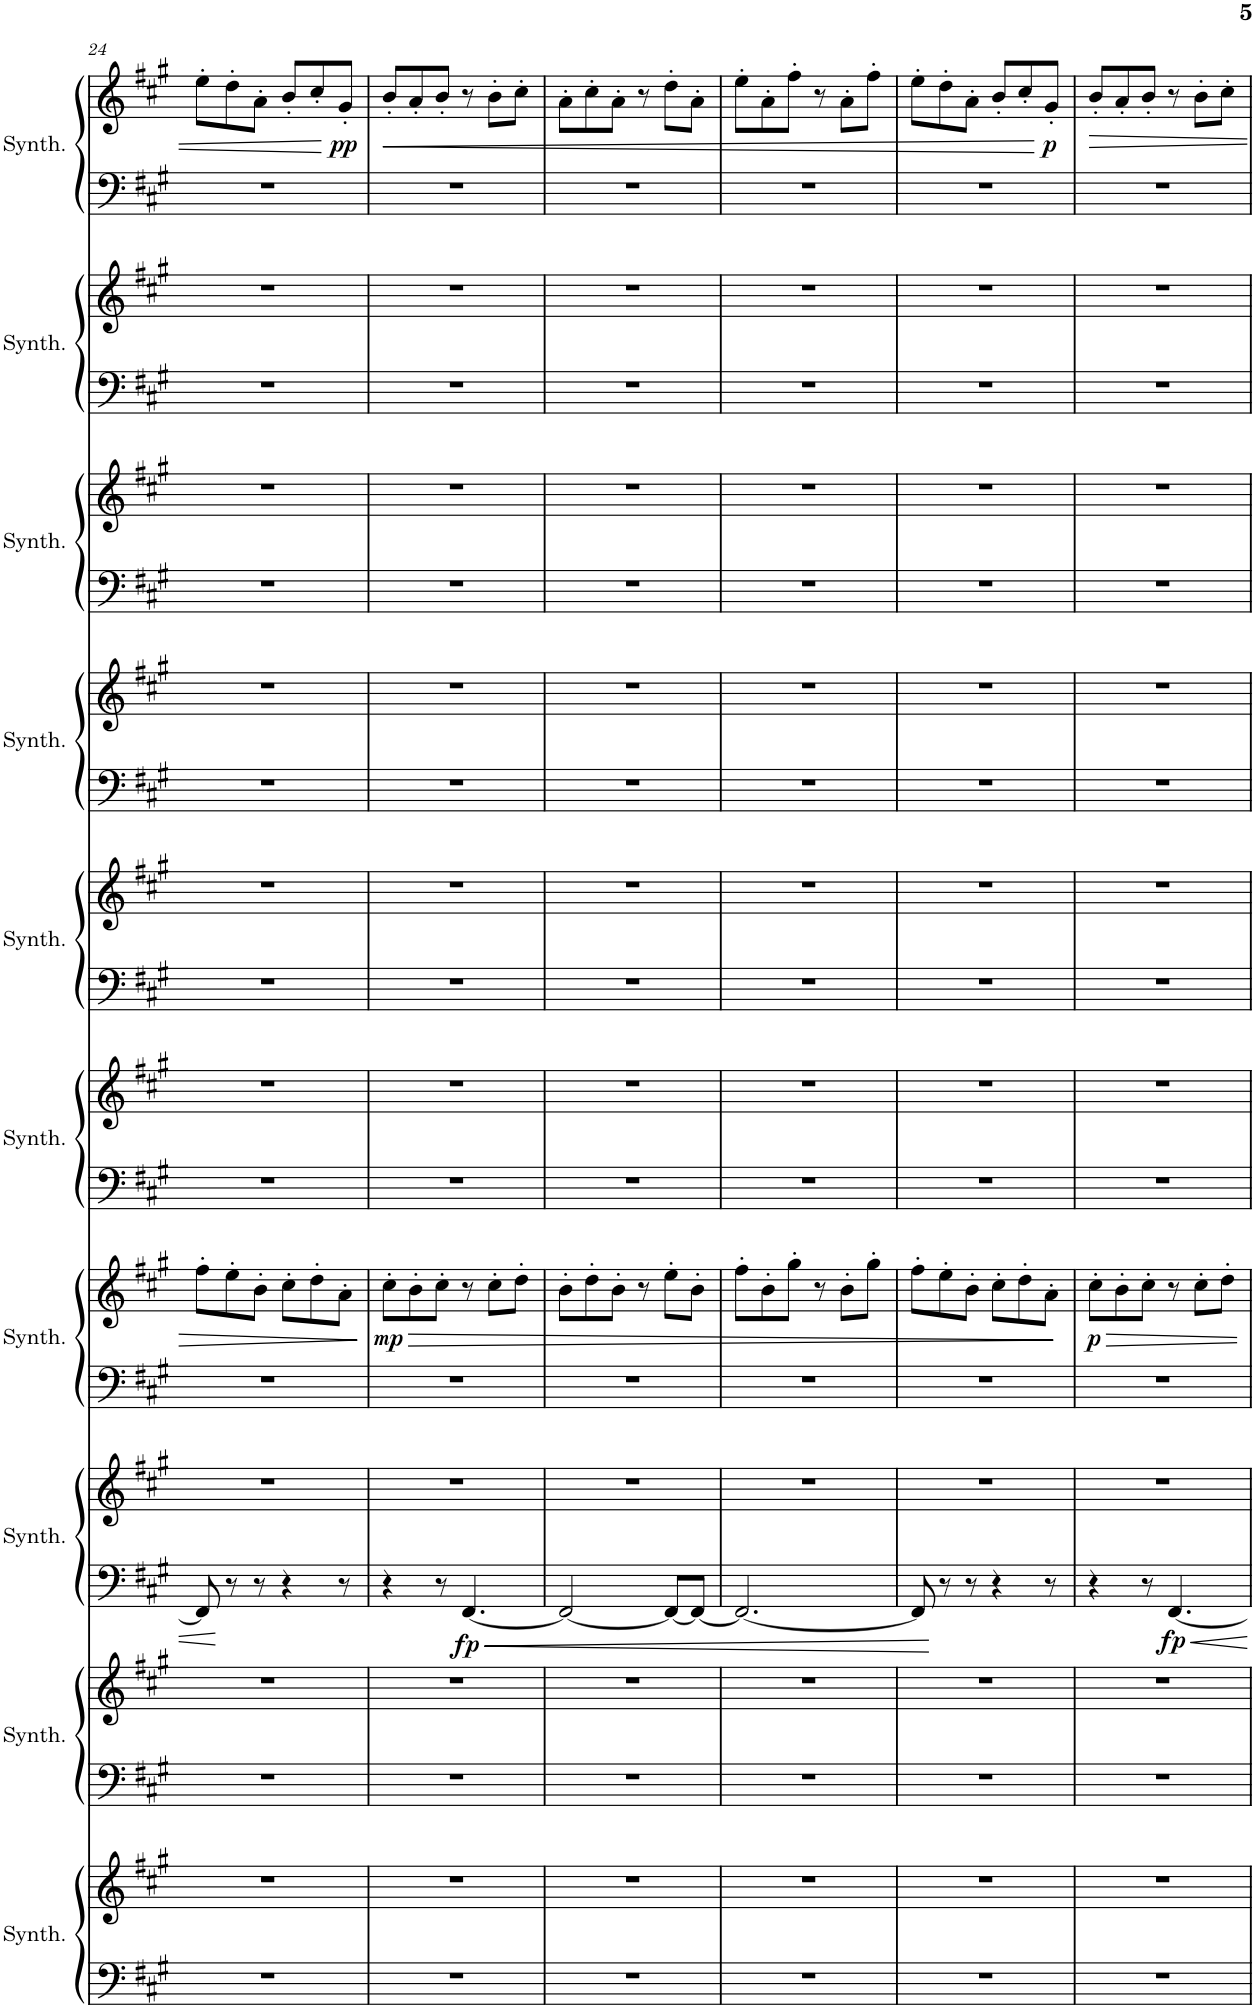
**kern	**kern	**kern	**kern	**kern	**kern	**dynam	**kern	**kern	**dynam	**kern	**kern	**kern	**kern	**kern	**kern	**kern	**kern	**kern	**kern	**kern	**kern	**dynam
*part10	*part10	*part9	*part9	*part8	*part8	*part8	*part7	*part7	*part7	*part6	*part6	*part5	*part5	*part4	*part4	*part3	*part3	*part2	*part2	*part1	*part1	*part1
*staff20	*staff19	*staff18	*staff17	*staff16	*staff15	*staff15/16	*staff14	*staff13	*staff13/14	*staff12	*staff11	*staff10	*staff9	*staff8	*staff7	*staff6	*staff5	*staff4	*staff3	*staff2	*staff1	*staff1/2
*I"Crystal Synthesizer	*	*I"Saw Synthesizer	*	*I"Bass Synthesizer	*	*	*I"Pad Synthesizer	*	*	*I"Metallic Synthesizer	*	*I"Atmosphere Synthesizer	*	*I"Goblins Synthesizer	*	*I"Choir Synthesizer	*	*I"Bowed Synthesizer	*	*I"String Synthesizer	*	*
*I'Synth.	*	*I'Synth.	*	*I'Synth.	*	*	*I'Synth.	*	*	*I'Synth.	*	*I'Synth.	*	*I'Synth.	*	*I'Synth.	*	*I'Synth.	*	*I'Synth.	*	*
!!LO:PB:g=z
*clefF4	*clefG2	*clefF4	*clefG2	*clefF4	*clefG2	*	*clefF4	*clefG2	*	*clefF4	*clefG2	*clefF4	*clefG2	*clefF4	*clefG2	*clefF4	*clefG2	*clefF4	*clefG2	*clefF4	*clefG2	*
*k[f#c#g#]	*k[f#c#g#]	*k[f#c#g#]	*k[f#c#g#]	*k[f#c#g#]	*k[f#c#g#]	*	*k[f#c#g#]	*k[f#c#g#]	*	*k[f#c#g#]	*k[f#c#g#]	*k[f#c#g#]	*k[f#c#g#]	*k[f#c#g#]	*k[f#c#g#]	*k[f#c#g#]	*k[f#c#g#]	*k[f#c#g#]	*k[f#c#g#]	*k[f#c#g#]	*k[f#c#g#]	*
*M6/8	*M6/8	*M6/8	*M6/8	*M6/8	*M6/8	*	*M6/8	*M6/8	*	*M6/8	*M6/8	*M6/8	*M6/8	*M6/8	*M6/8	*M6/8	*M6/8	*M6/8	*M6/8	*M6/8	*M6/8	*
=24	=24	=24	=24	=24	=24	=24	=24	=24	=24	=24	=24	=24	=24	=24	=24	=24	=24	=24	=24	=24	=24	=24
2.r	2.r	2.r	2.r	8FF#/]	2.r	.	2.r	8ff#'\L	.	2.r	2.r	2.r	2.r	2.r	2.r	2.r	2.r	2.r	2.r	2.r	8ee'\L	.
.	.	.	.	8r	.	.	.	8ee'\	.	.	.	.	.	.	.	.	.	.	.	.	8dd'\	.
.	.	.	.	8r	.	.	.	8b'\J	.	.	.	.	.	.	.	.	.	.	.	.	8a'\J	.
.	.	.	.	4r	.	.	.	8cc#'\L	.	.	.	.	.	.	.	.	.	.	.	.	8b'/L	.
.	.	.	.	.	.	.	.	8dd'\	.	.	.	.	.	.	.	.	.	.	.	.	8cc#'/	.
!	!	!	!	!	!	!	!	!	!	!	!	!	!	!	!	!	!	!	!	!	!	!LO:DY:b
.	.	.	.	8r	.	.	.	8a'\J	.	.	.	.	.	.	.	.	.	.	.	.	8g#'/J	pp
=25	=25	=25	=25	=25	=25	=25	=25	=25	=25	=25	=25	=25	=25	=25	=25	=25	=25	=25	=25	=25	=25	=25
!	!	!	!	!	!	!	!	!	!LO:HP:b	!	!	!	!	!	!	!	!	!	!	!	!	!LO:HP:b
!	!	!	!	!	!	!	!	!	!LO:DY:n=1:b	!	!	!	!	!	!	!	!	!	!	!	!	!
2.r	2.r	2.r	2.r	4r	2.r	.	2.r	8cc#'\L	> mp	2.r	2.r	2.r	2.r	2.r	2.r	2.r	2.r	2.r	2.r	2.r	8b'/L	<
.	.	.	.	.	.	.	.	8b'\	.	.	.	.	.	.	.	.	.	.	.	.	8a'/	.
.	.	.	.	8r	.	.	.	8cc#'\J	.	.	.	.	.	.	.	.	.	.	.	.	8b'/J	.
!	!	!	!	!	!	!LO:DY:b=2	!	!	!	!	!	!	!	!	!	!	!	!	!	!	!	!
.	.	.	.	[4.FF#/	.	fp	.	8r	.	.	.	.	.	.	.	.	.	.	.	.	8r	.
.	.	.	.	.	.	.	.	8cc#'\L	.	.	.	.	.	.	.	.	.	.	.	.	8b'\L	.
.	.	.	.	.	.	.	.	8dd'\J	.	.	.	.	.	.	.	.	.	.	.	.	8cc#'\J	.
=26	=26	=26	=26	=26	=26	=26	=26	=26	=26	=26	=26	=26	=26	=26	=26	=26	=26	=26	=26	=26	=26	=26
2.r	2.r	2.r	2.r	2FF#/_	2.r	.	2.r	8b'\L	.	2.r	2.r	2.r	2.r	2.r	2.r	2.r	2.r	2.r	2.r	2.r	8a'\L	.
.	.	.	.	.	.	.	.	8dd'\	.	.	.	.	.	.	.	.	.	.	.	.	8cc#'\	.
.	.	.	.	.	.	.	.	8b'\J	.	.	.	.	.	.	.	.	.	.	.	.	8a'\J	.
.	.	.	.	.	.	.	.	8r	.	.	.	.	.	.	.	.	.	.	.	.	8r	.
.	.	.	.	8FF#/L_	.	.	.	8ee'\L	.	.	.	.	.	.	.	.	.	.	.	.	8dd'\L	.
.	.	.	.	8FF#/J_	.	.	.	8b'\J	.	.	.	.	.	.	.	.	.	.	.	.	8a'\J	.
=27	=27	=27	=27	=27	=27	=27	=27	=27	=27	=27	=27	=27	=27	=27	=27	=27	=27	=27	=27	=27	=27	=27
2.r	2.r	2.r	2.r	2.FF#/_	2.r	.	2.r	8ff#'\L	.	2.r	2.r	2.r	2.r	2.r	2.r	2.r	2.r	2.r	2.r	2.r	8ee'\L	.
.	.	.	.	.	.	.	.	8b'\	.	.	.	.	.	.	.	.	.	.	.	.	8a'\	.
.	.	.	.	.	.	.	.	8gg#'\J	.	.	.	.	.	.	.	.	.	.	.	.	8ff#'\J	.
.	.	.	.	.	.	.	.	8r	.	.	.	.	.	.	.	.	.	.	.	.	8r	.
.	.	.	.	.	.	.	.	8b'\L	.	.	.	.	.	.	.	.	.	.	.	.	8a'\L	.
.	.	.	.	.	.	.	.	8gg#'\J	.	.	.	.	.	.	.	.	.	.	.	.	8ff#'\J	.
=28	=28	=28	=28	=28	=28	=28	=28	=28	=28	=28	=28	=28	=28	=28	=28	=28	=28	=28	=28	=28	=28	=28
2.r	2.r	2.r	2.r	8FF#/]	2.r	.	2.r	8ff#'\L	.	2.r	2.r	2.r	2.r	2.r	2.r	2.r	2.r	2.r	2.r	2.r	8ee'\L	.
.	.	.	.	8r	.	.	.	8ee'\	.	.	.	.	.	.	.	.	.	.	.	.	8dd'\	.
.	.	.	.	8r	.	.	.	8b'\J	.	.	.	.	.	.	.	.	.	.	.	.	8a'\J	.
.	.	.	.	4r	.	.	.	8cc#'\L	.	.	.	.	.	.	.	.	.	.	.	.	8b'/L	.
.	.	.	.	.	.	.	.	8dd'\	.	.	.	.	.	.	.	.	.	.	.	.	8cc#'/	.
!	!	!	!	!	!	!	!	!	!	!	!	!	!	!	!	!	!	!	!	!	!	!LO:DY:n=1:b
.	.	.	.	8r	.	.	.	8a'\J	.	.	.	.	.	.	.	.	.	.	.	.	8g#'/J	[ p
.	.	.	.	.	.	.	.	.	]	.	.	.	.	.	.	.	.	.	.	.	.	.
=29	=29	=29	=29	=29	=29	=29	=29	=29	=29	=29	=29	=29	=29	=29	=29	=29	=29	=29	=29	=29	=29	=29
!	!	!	!	!	!	!	!	!	!LO:DY:b	!	!	!	!	!	!	!	!	!	!	!	!	!
2.r	2.r	2.r	2.r	4r	2.r	.	2.r	8cc#'\L	p	2.r	2.r	2.r	2.r	2.r	2.r	2.r	2.r	2.r	2.r	2.r	8b'/L	.
.	.	.	.	.	.	.	.	8b'\	.	.	.	.	.	.	.	.	.	.	.	.	8a'/	.
.	.	.	.	8r	.	.	.	8cc#'\J	.	.	.	.	.	.	.	.	.	.	.	.	8b'/J	.
!	!	!	!	!	!	!LO:DY:b=2	!	!	!	!	!	!	!	!	!	!	!	!	!	!	!	!
.	.	.	.	[4.FF#/	.	fp	.	8r	.	.	.	.	.	.	.	.	.	.	.	.	8r	.
.	.	.	.	.	.	.	.	8cc#'\L	.	.	.	.	.	.	.	.	.	.	.	.	8b'\L	.
.	.	.	.	.	.	.	.	8dd'\J	.	.	.	.	.	.	.	.	.	.	.	.	8cc#'\J	.
=	=	=	=	=	=	=	=	=	=	=	=	=	=	=	=	=	=	=	=	=	=	=
*-	*-	*-	*-	*-	*-	*-	*-	*-	*-	*-	*-	*-	*-	*-	*-	*-	*-	*-	*-	*-	*-	*-
